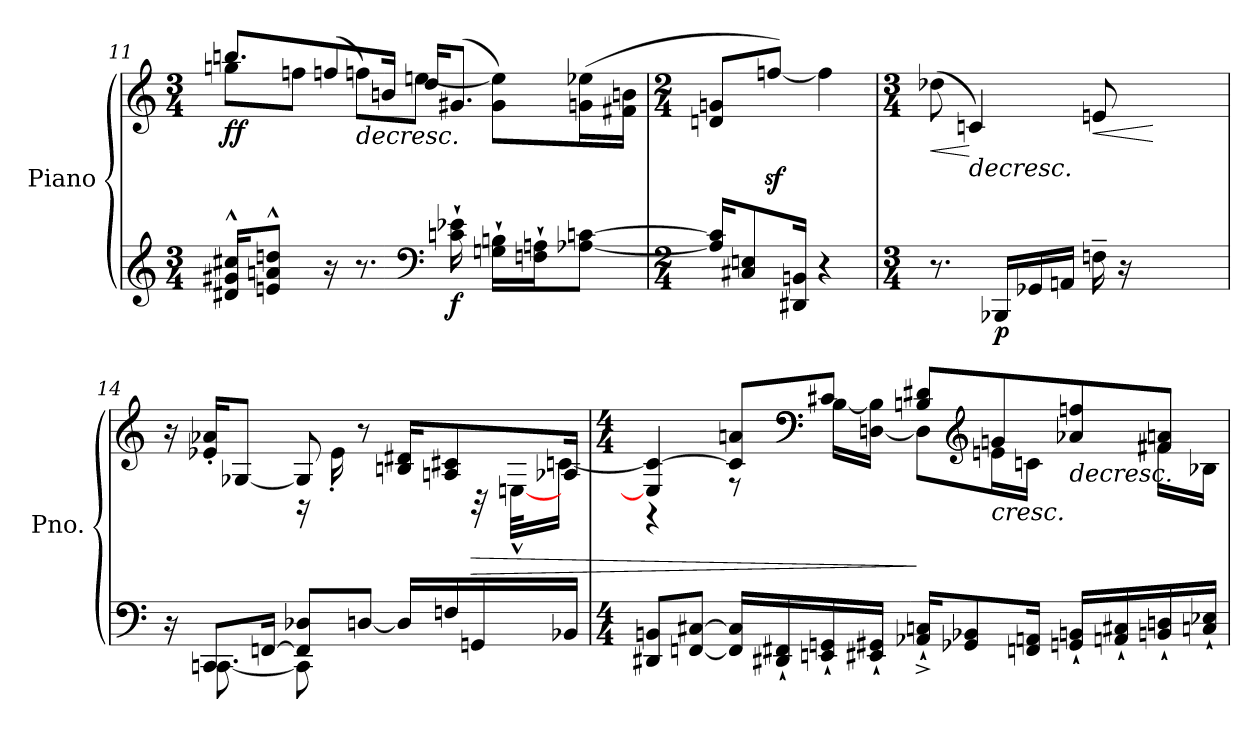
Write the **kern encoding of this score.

**kern	**kern	**dynam
*part1	*part1	*part1
*staff2	*staff1	*staff1/2
*I"Piano	*	*
*I'Pno.	*	*
!!LO:PB:g=z
*clefG2	*clefG2	*
*k[]	*k[]	*
*M3/4	*M3/4	*
=11	=11	=11
*	*^	*
!	!	!	!LO:DY:b
16d#X/^^ 16g#X/^^ 16cc#X/^^KL	8.bbn/L	8ggn\L	ff
8en/^^ 8an/^^ 8ddn/^^J	.	.	.
.	.	8ffn\J	.
16r	(>8ffn/	.	.
!	!	!	!LO:HP:b
8.r	.	8ffn\L)	>
.	16bn/Jk	.	.
.	16dd/KL	[8een\J	.
*clefF4	*	*	*
!	!	!	!LO:DY:b=2
16cn\` 16e-X\`	(>8.g#X/J	.	f
16Gn\` 16Bn\`LL	.	8g#\ 8een\]L)	.
16Fn\` 16An\`J	.	.	.
[8A-X\ [8cn\J	8ryy	(<16gn\ 16ee-X\L	.
.	.	16f#X\ 16bn\JJ	]
*	*v	*v	*
=12	=12	=12
*M2/4	*M2/4	*
16A-/] 16c/]KL	8dn/ 8gn/L	.
8C#X/ 8En/	.	.
.	[8ffnz</J)	.
16DD#X/ 16BBn/Jk	.	.
4r	(>4ff\]	.
!!LO:LB:g=z
=13	=13	=13
*M3/4	*M3/4	*
*^	*	*
!	!	!	!LO:HP:b
2ryy	8.r	(>8dd-X\	<
!	!	!	!LO:HP:n=1:b
.	.	4cn/)	[ >
!	!	!	!LO:DY:b=2
.	16BBB-X/LL	.	p
.	16GG-X/	.	.
.	16AAn/JJ	.	.
!	!	!	!LO:HP:n=1:b
.	16Fn~\	(>8en/L	] <
.	16r	.	.
8F#X/	4rGGyy	4ryy	[
8An/J))	.	.	.
=14	=14	=14	=14
*	*	*^	*
16r	16ryy	16r	4ryy	.
8CCn/L	[8.CC\	16e-X/' 16a-X/'KL	.	.
.	.	[8G-X/J	.	.
[16FFn/Jk	.	.	.	.
8FF/] 8D-X/L	8CC\]	8G-/]	16r	.
.	.	.	16e-'\	.
[8Dn/J	4.ryy	8r	4ryy	.
16D/LL]	.	16Bn/ 16d#X/KL	.	.
16Fn/	.	8An/ 8c#X/	.	.
!	!	!	!	!LO:HP:b
16GGn/	.	.	32r	>
.	.	.	[32En^^\KLL	.
16BB-X/JJ	.	16A-X/Jk	[16cn\JJ	.
*v	*v	*	*	*
!!LO:LB:g=z	!!
=15	=15	=15	=15
*M4/4	*M4/4	*	*
8DD#X/ 8BBn/L	4E/] 4c/_	4r	.
[8FFn/ [8C#X/J	.	.	.
16FF/] 16C#/]LL	8c/] 8an/L	8r	.
16DD#X/` 16FF#X/`	.	.	.
*	*clefF4	*	*
16EEn/` 16GGn/`	8c#X/J	[16B\LL	.
16EE#X/` 16GG#X/`JJ	.	[16Dn\ 16B\]JJ	.
16AA-X/`^ 16Cn/`^KL	8Bn/ 8d#X/L	8D\L]	]
8GG-X/ 8BB-X/	.	.	.
*	*clefG2	*	*
!	!	!	!LO:HP:b
.	8gn/	16en\L	<
16FFn/ 16AAn/Jk	.	16cn\JJ	.
!	!	!	!LO:HP:n=1:b
16GGn/` 16BBn/`LL	8a-X/ 8ffn/	8ryy	] >
16AAn/` 16C#X/`	.	.	.
16BBn/` 16Dn/`	8f#X/ 8an/J	16f#\LL	[
16Cn/` 16E-X/`JJ	.	16B-X\JJ	.
*	*v	*v	*
=	=	=
*-	*-	*-
